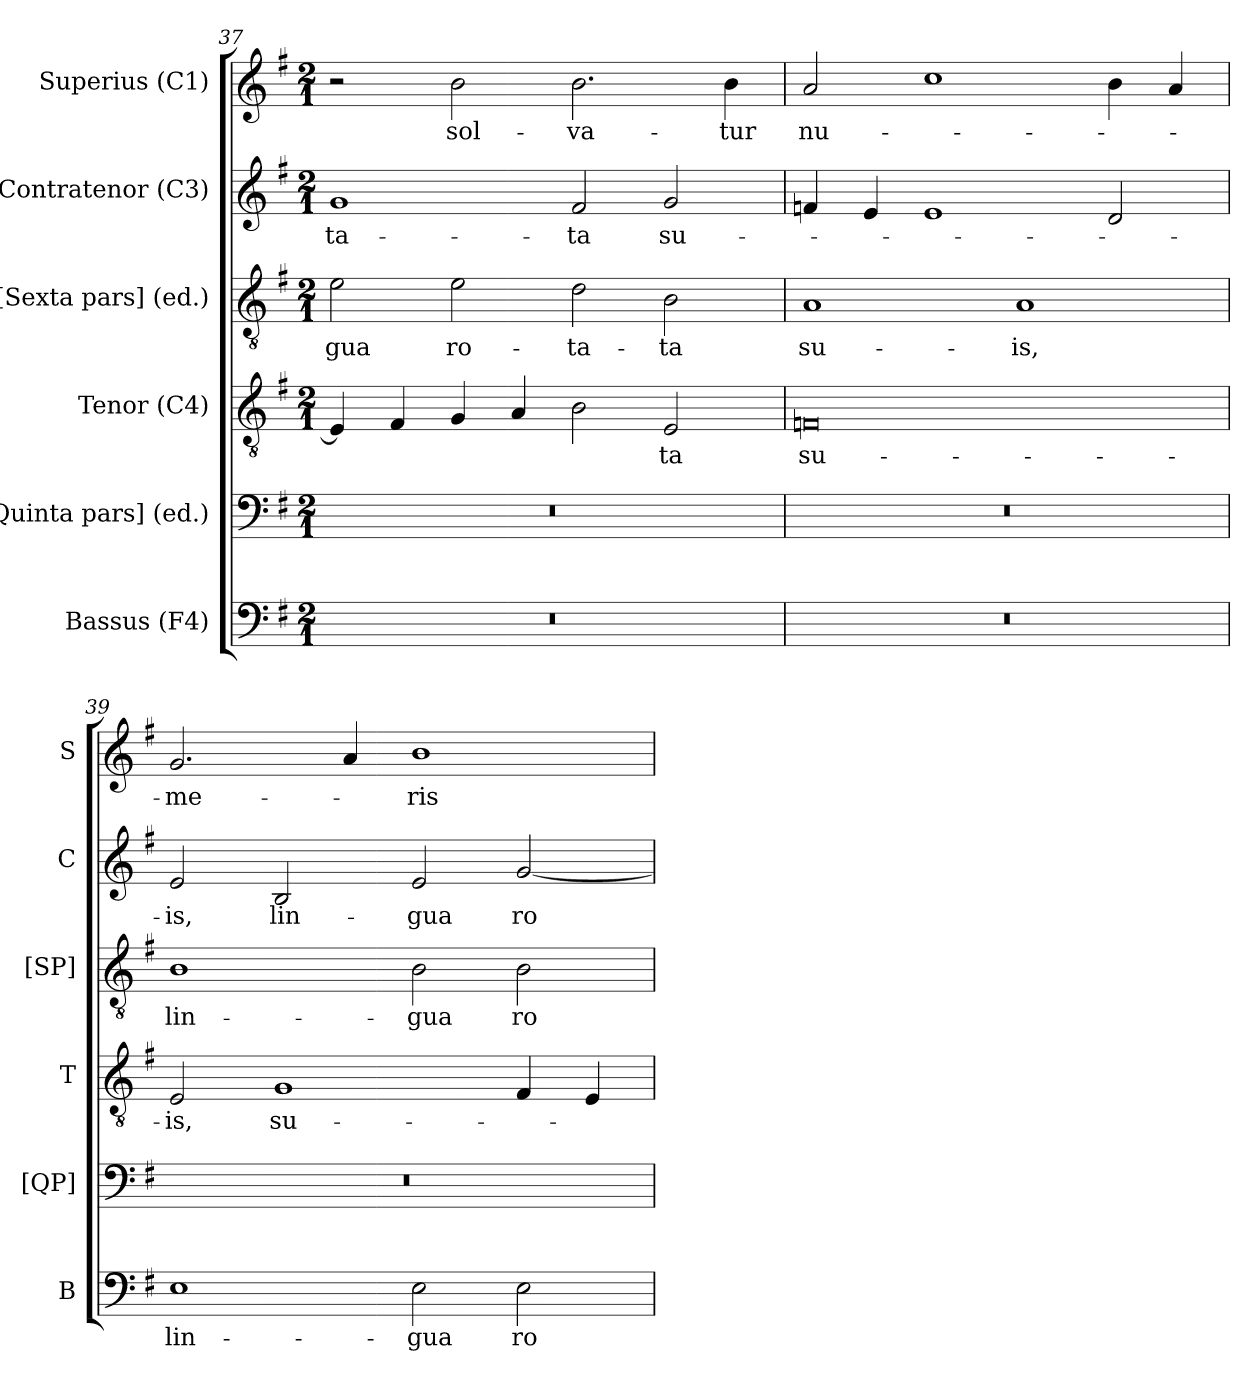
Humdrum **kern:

**kern	**text	**kern	**kern	**text	**kern	**text	**kern	**text	**kern	**text
*part6	*part6	*part5	*part4	*part4	*part3	*part3	*part2	*part2	*part1	*part1
*staff6	*staff6	*staff5	*staff4	*staff4	*staff3	*staff3	*staff2	*staff2	*staff1	*staff1
*I"Bassus (F4)	*	*I"[Quinta pars] (ed.)	*I"Tenor (C4)	*	*I"[Sexta pars] (ed.)	*	*I"Contratenor (C3)	*	*I"Superius (C1)	*
*I'B	*	*I'[QP]	*I'T	*	*I'[SP]	*	*I'C	*	*I'S	*
*clefF4	*	*clefF4	*clefGv2	*	*clefGv2	*	*clefG2	*	*clefG2	*
*	*	*	*ITrd7c12	*	*	*	*	*	*	*
*k[f#]	*	*k[f#]	*k[f#]	*	*k[f#]	*	*k[f#]	*	*k[f#]	*
*G:	*	*G:	*G:	*	*G:	*	*G:	*	*G:	*
*M2/1	*	*M2/1	*M2/1	*	*M2/1	*	*M2/1	*	*M2/1	*
=37	=37	=37	=37	=37	=37	=37	=37	=37	=37	=37
!LO:N:vis=1	!	!LO:N:vis=1	!	!	!	!	!	!	!	!
!	!	!	!	!	!	!LO:LY:b:color=#000000	!	!	!	!
!	!	!	!	!	!	!	!	!LO:LY:b:color=#000000	!	!
0r	.	0r	4EEi/]	.	2ei\	-gua	1gi	-ta-	2r	.
.	.	.	4FF#i/	.	.	.	.	.	.	.
!	!	!	!	!	!	!LO:LY:b:color=#000000	!	!	!	!
!	!	!	!	!	!	!	!	!	!	!LO:LY:b:color=#000000
.	.	.	4GGi/	.	2ei\	ro-	.	.	2bi\	sol-
.	.	.	4AAi/	.	.	.	.	.	.	.
!	!	!	!	!	!	!LO:LY:b:color=#000000	!	!	!	!
!	!	!	!	!	!	!	!	!LO:LY:b:color=#000000	!	!
!	!	!	!	!	!	!	!	!	!	!LO:LY:b:color=#000000
.	.	.	2BBi\	.	2di\	-ta-	2f#i/	-ta	2.bi\	-va-
!	!	!	!	!LO:LY:b:color=#000000	!	!	!	!	!	!
!	!	!	!	!	!	!LO:LY:b:color=#000000	!	!	!	!
!	!	!	!	!	!	!	!	!LO:LY:b:color=#000000	!	!
.	.	.	2EEi/	-ta	2Bi\	-ta	2gi/	su-	.	.
!	!	!	!	!	!	!	!	!	!	!LO:LY:b:color=#000000
.	.	.	.	.	.	.	.	.	4bi\	-tur
=38	=38	=38	=38	=38	=38	=38	=38	=38	=38	=38
!LO:N:vis=1	!	!LO:N:vis=1	!	!	!	!	!	!	!	!
!	!	!	!	!LO:LY:b:color=#000000	!	!	!	!	!	!
!	!	!	!	!	!	!LO:LY:b:color=#000000	!	!	!	!
!	!	!	!	!	!	!	!	!	!	!LO:LY:b:color=#000000
0r	.	0r	0FFni	su-	1Ai	su-	4fni/	.	2ai/	nu-
.	.	.	.	.	.	.	4ei/	.	.	.
.	.	.	.	.	.	.	1ei	.	1cci	.
!	!	!	!	!	!	!LO:LY:b:color=#000000	!	!	!	!
.	.	.	.	.	1Ai	-is,	.	.	.	.
.	.	.	.	.	.	.	2di/	.	4bi\	.
.	.	.	.	.	.	.	.	.	4ai/	.
=39	=39	=39	=39	=39	=39	=39	=39	=39	=39	=39
!	!LO:LY:b:color=#000000	!LO:N:vis=1	!	!	!	!	!	!	!	!
!	!	!	!	!LO:LY:b:color=#000000	!	!	!	!	!	!
!	!	!	!	!	!	!LO:LY:b:color=#000000	!	!	!	!
!	!	!	!	!	!	!	!	!LO:LY:b:color=#000000	!	!
!	!	!	!	!	!	!	!	!	!	!LO:LY:b:color=#000000
1Ei	lin-	0r	2EEi/	-is,	1Bi	lin-	2ei/	-is,	2.gi/	-me-
!	!	!	!	!LO:LY:b:color=#000000	!	!	!	!	!	!
!	!	!	!	!	!	!	!	!LO:LY:b:color=#000000	!	!
.	.	.	1GGi	su-	.	.	2Bi/	lin-	.	.
.	.	.	.	.	.	.	.	.	4ai/	.
!	!LO:LY:b:color=#000000	!	!	!	!	!	!	!	!	!
!	!	!	!	!	!	!LO:LY:b:color=#000000	!	!	!	!
!	!	!	!	!	!	!	!	!LO:LY:b:color=#000000	!	!
!	!	!	!	!	!	!	!	!	!	!LO:LY:b:color=#000000
2Ei\	-gua	.	.	.	2Bi\	-gua	2ei/	-gua	1bi	-ris
!	!LO:LY:b:color=#000000	!	!	!	!	!	!	!	!	!
!	!	!	!	!	!	!LO:LY:b:color=#000000	!	!	!	!
!	!	!	!	!	!	!	!	!LO:LY:b:color=#000000	!	!
2Ei\	ro-	.	4FF#i/	.	2Bi\	ro-	[2gi/	ro-	.	.
.	.	.	4EEi/	.	.	.	.	.	.	.
=	=	=	=	=	=	=	=	=	=	=
*-	*-	*-	*-	*-	*-	*-	*-	*-	*-	*-
